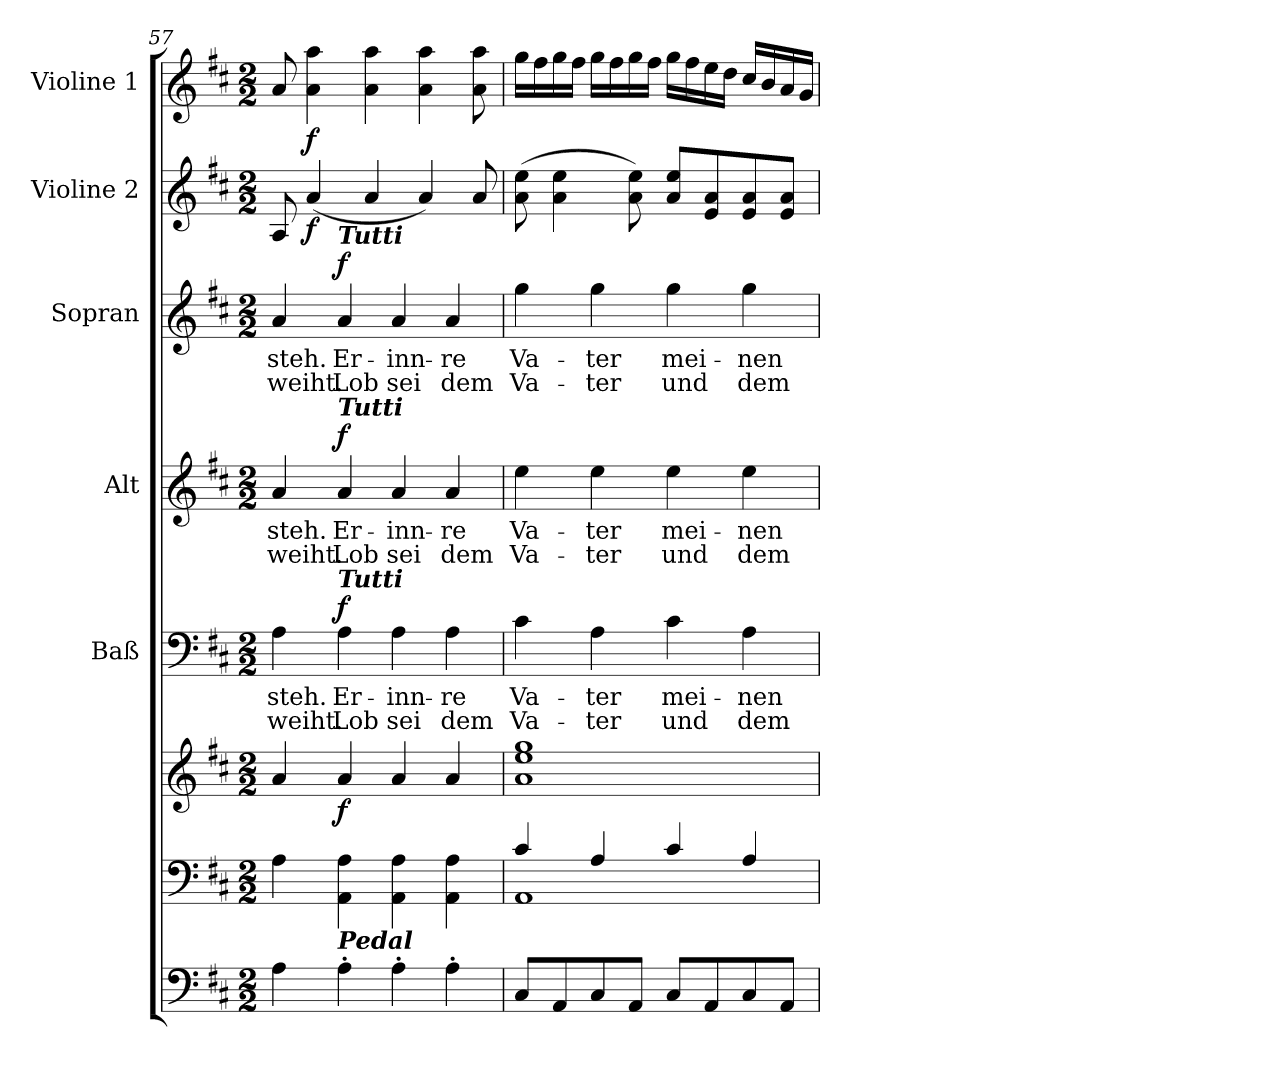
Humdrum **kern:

**kern	**kern	**kern	**dynam	**kern	**text	**text	**dynam	**kern	**text	**text	**dynam	**kern	**text	**text	**dynam	**kern	**dynam	**kern	**dynam
*part7	*part6	*part6	*part6	*part5	*part5	*part5	*part5	*part4	*part4	*part4	*part4	*part3	*part3	*part3	*part3	*part2	*part2	*part1	*part1
*staff8	*staff7	*staff6	*staff6/7	*staff5	*staff5	*staff5	*staff5	*staff4	*staff4	*staff4	*staff4	*staff3	*staff3	*staff3	*staff3	*staff2	*staff2	*staff1	*staff1
*	*	*	*	*I"Baß	*	*	*	*I"Alt	*	*	*	*I"Sopran	*	*	*	*I"Violine 2	*	*I"Violine 1	*
*	*	*	*	*	*	*	*	*	*	*	*	*	*	*	*	*I'Vln	*	*I'Vln	*
!!LO:PB:g=z
*clefF4	*clefF4	*clefG2	*	*clefF4	*	*	*	*clefG2	*	*	*	*clefG2	*	*	*	*clefG2	*	*clefG2	*
*ITrd7c12	*	*	*	*	*	*	*	*	*	*	*	*	*	*	*	*	*	*	*
*k[f#c#]	*k[f#c#]	*k[f#c#]	*	*k[f#c#]	*	*	*	*k[f#c#]	*	*	*	*k[f#c#]	*	*	*	*k[f#c#]	*	*k[f#c#]	*
*D:	*D:	*D:	*	*D:	*	*	*	*D:	*	*	*	*D:	*	*	*	*D:	*	*D:	*
*M2/2	*M2/2	*M2/2	*	*M2/2	*	*	*	*M2/2	*	*	*	*M2/2	*	*	*	*M2/2	*	*M2/2	*
=57	=57	=57	=57	=57	=57	=57	=57	=57	=57	=57	=57	=57	=57	=57	=57	=57	=57	=57	=57
!	!	!	!	!	!LO:LY:b	!LO:LY:b	!	!	!LO:LY:b	!LO:LY:b	!	!	!LO:LY:b	!LO:LY:b	!	!	!	!	!
4AA\	4A\	4a/	.	4A\	steh.	-weiht.	.	4a/	steh.	-weiht.	.	4a/	steh.	-weiht.	.	8A/	.	8a/	.
!	!	!	!	!	!	!	!	!	!	!	!	!	!	!	!	!	!LO:DY:b	!	!LO:DY:b
.	.	.	.	.	.	.	.	.	.	.	.	.	.	.	.	(<4a/	f	4a\ 4aa\	f
!	!	!	!	!	!	!	!	!	!	!	!	!LO:TX:a:Bi:t=Tutti	!	!	!	!	!	!	!
!	!	!	!	!	!	!	!	!LO:TX:a:Bi:t=Tutti	!	!	!	!	!	!	!	!	!	!	!
!	!	!	!	!LO:TX:a:Bi:t=Tutti	!	!	!	!	!	!	!	!	!	!	!	!	!	!	!
!	!LO:TX:b:Bi:t=Pedal	!	!	!	!	!	!	!	!	!	!	!	!	!	!	!	!	!	!
!	!	!	!LO:DY:b	!	!LO:LY:b	!LO:LY:b	!LO:DY:b	!	!LO:LY:b	!LO:LY:b	!LO:DY:b	!	!LO:LY:b	!LO:LY:b	!LO:DY:a	!	!	!	!
4AA'>\	4AA\ 4A\	4a/	f	4A\	Er-	Lob	f	4a/	Er-	Lob	f	4a/	Er-	Lob	f	.	.	.	.
.	.	.	.	.	.	.	.	.	.	.	.	.	.	.	.	4a/	.	4a\ 4aa\	.
!	!	!	!	!	!LO:LY:b	!LO:LY:b	!	!	!LO:LY:b	!LO:LY:b	!	!	!LO:LY:b	!LO:LY:b	!	!	!	!	!
4AA'>\	4AA\ 4A\	4a/	.	4A\	-inn-	sei	.	4a/	-inn-	sei	.	4a/	-inn-	sei	.	.	.	.	.
.	.	.	.	.	.	.	.	.	.	.	.	.	.	.	.	4a/)	.	4a\ 4aa\	.
!	!	!	!	!	!LO:LY:b	!LO:LY:b	!	!	!LO:LY:b	!LO:LY:b	!	!	!LO:LY:b	!LO:LY:b	!	!	!	!	!
4AA'>\	4AA\ 4A\	4a/	.	4A\	-re	dem	.	4a/	-re	dem	.	4a/	-re	dem	.	.	.	.	.
.	.	.	.	.	.	.	.	.	.	.	.	.	.	.	.	8a/	.	8a\ 8aa\	.
=58	=58	=58	=58	=58	=58	=58	=58	=58	=58	=58	=58	=58	=58	=58	=58	=58	=58	=58	=58
*	*^	*	*	*	*	*	*	*	*	*	*	*	*	*	*	*	*	*	*
!	!	!	!	!	!	!LO:LY:b	!LO:LY:b	!	!	!LO:LY:b	!LO:LY:b	!	!	!LO:LY:b	!LO:LY:b	!	!	!	!	!
8CC#/L	4c#/	1AA	1a 1ee 1gg	.	4c#\	Va-	Va-	.	4ee\	Va-	Va-	.	4gg\	Va-	Va-	.	(>8a\ 8ee\	.	16gg\LL	.
.	.	.	.	.	.	.	.	.	.	.	.	.	.	.	.	.	.	.	16ff#\	.
8AAA/	.	.	.	.	.	.	.	.	.	.	.	.	.	.	.	.	4a\ 4ee\	.	16gg\	.
.	.	.	.	.	.	.	.	.	.	.	.	.	.	.	.	.	.	.	16ff#\JJ	.
!	!	!	!	!	!	!LO:LY:b	!LO:LY:b	!	!	!LO:LY:b	!LO:LY:b	!	!	!LO:LY:b	!LO:LY:b	!	!	!	!	!
8CC#/	4A/	.	.	.	4A\	-ter	-ter	.	4ee\	-ter	-ter	.	4gg\	-ter	-ter	.	.	.	16gg\LL	.
.	.	.	.	.	.	.	.	.	.	.	.	.	.	.	.	.	.	.	16ff#\	.
8AAA/J	.	.	.	.	.	.	.	.	.	.	.	.	.	.	.	.	8a\ 8ee\)	.	16gg\	.
.	.	.	.	.	.	.	.	.	.	.	.	.	.	.	.	.	.	.	16ff#\JJ	.
!	!	!	!	!	!	!LO:LY:b	!LO:LY:b	!	!	!LO:LY:b	!LO:LY:b	!	!	!LO:LY:b	!LO:LY:b	!	!	!	!	!
8CC#/L	4c#/	.	.	.	4c#\	mei-	und	.	4ee\	mei-	und	.	4gg\	mei-	und	.	8a/ 8ee/L	.	16gg\LL	.
.	.	.	.	.	.	.	.	.	.	.	.	.	.	.	.	.	.	.	16ff#\	.
8AAA/	.	.	.	.	.	.	.	.	.	.	.	.	.	.	.	.	8e/ 8a/	.	16ee\	.
.	.	.	.	.	.	.	.	.	.	.	.	.	.	.	.	.	.	.	16dd\JJ	.
!	!	!	!	!	!	!LO:LY:b	!LO:LY:b	!	!	!LO:LY:b	!LO:LY:b	!	!	!LO:LY:b	!LO:LY:b	!	!	!	!	!
8CC#/	4A/	.	.	.	4A\	-nen	dem	.	4ee\	-nen	dem	.	4gg\	-nen	dem	.	8e/ 8a/	.	16cc#/LL	.
.	.	.	.	.	.	.	.	.	.	.	.	.	.	.	.	.	.	.	16b/	.
8AAA/J	.	.	.	.	.	.	.	.	.	.	.	.	.	.	.	.	8e/ 8a/J	.	16a/	.
.	.	.	.	.	.	.	.	.	.	.	.	.	.	.	.	.	.	.	16g/JJ	.
*	*v	*v	*	*	*	*	*	*	*	*	*	*	*	*	*	*	*	*	*	*
=	=	=	=	=	=	=	=	=	=	=	=	=	=	=	=	=	=	=	=
*-	*-	*-	*-	*-	*-	*-	*-	*-	*-	*-	*-	*-	*-	*-	*-	*-	*-	*-	*-
